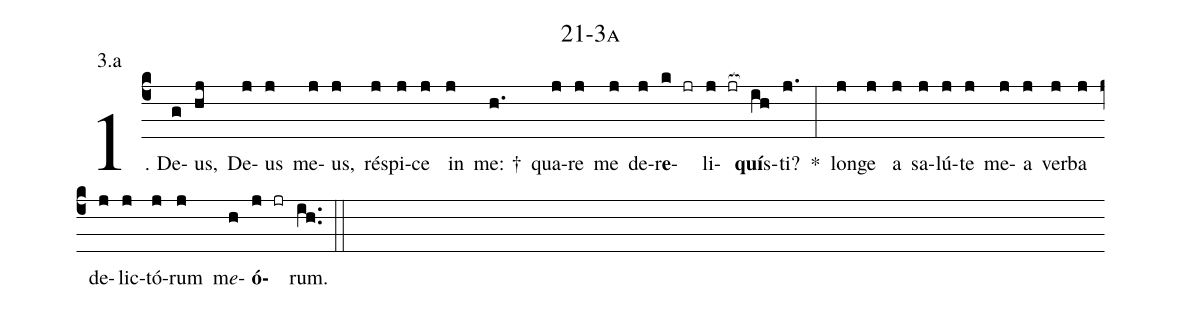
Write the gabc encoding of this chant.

name: 21-3a;
annotation: 3.a;
%%
(c4)1. De(g)us,(hj) De(j)us(j) me(j)us,(j) ré(j)spi(j)ce(j) in(j) me: †(h.) qua(j)re(j) me(j) de(j)r<b>e</b>(k jr)li(j jr[ocb:1{])<b>quí</b>s(ih[ocb:0}])ti?(j.) *(:) lon(j)ge(j) a(j) sa(j)lú(j)te(j) me(j)a(j) ver(j)ba(j) de(j)lic(j)tó(j)rum(j) m<i>e</i>(h)<b>ó</b>(j jr)rum.(ih..) (::)
